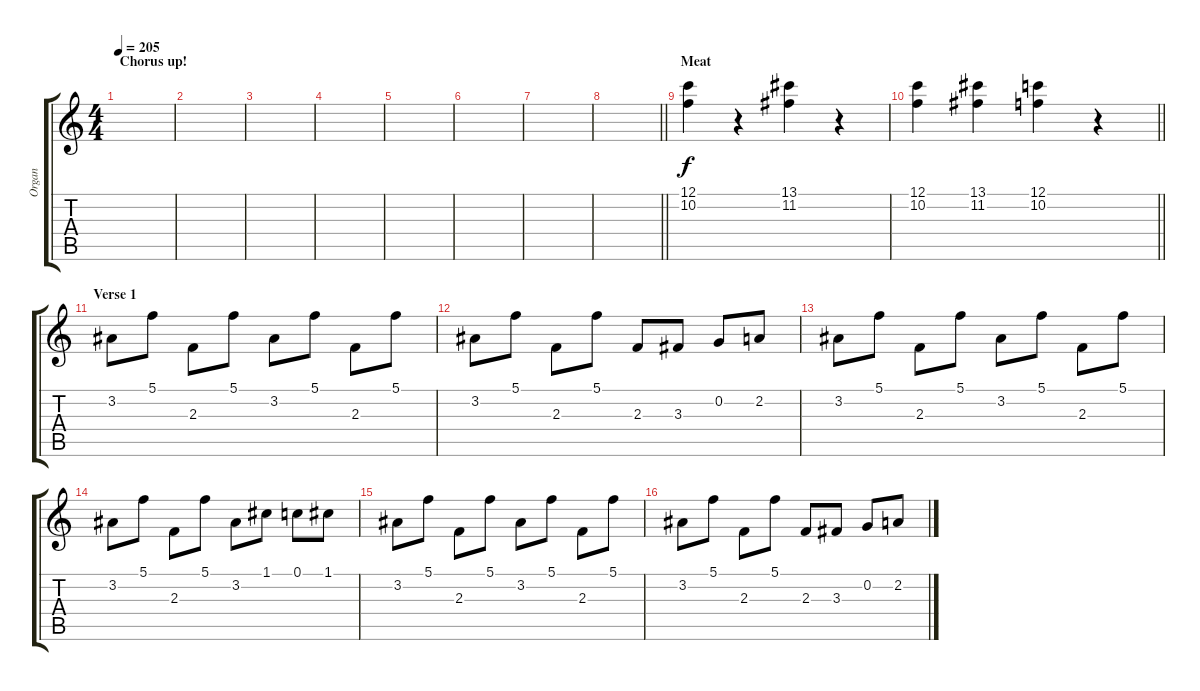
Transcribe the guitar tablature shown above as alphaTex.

\track ("Organ" "Organ") {instrument rockorgan}
\staff {score tabs}
\tuning (C5 G4 Eb4 Bb3 F3 C3) {hide}
\ts (4 4)
\section ("" "Chorus up!")
\tempo 205
\clef g2
\ks c
|
|
|
|
|
|
|
\barLineRight lightlight
|
\section ("" "Meat")
(12.1 10.2).4 r.4 (13.1 11.2).4 r.4 |
\barLineRight lightlight
(12.1 10.2).4 (13.1 11.2).4 (12.1 10.2).4 r.4 |
\section ("" "Verse 1")
3.2.8 5.1.8 2.3.8 5.1.8 3.2.8 5.1.8 2.3.8 5.1.8 |
3.2.8 5.1.8 2.3.8 5.1.8 2.3.8 3.3.8 0.2.8 2.2.8 |
3.2.8 5.1.8 2.3.8 5.1.8 3.2.8 5.1.8 2.3.8 5.1.8 |
3.2.8 5.1.8 2.3.8 5.1.8 3.2.8 1.1.8 0.1.8 1.1.8 |
3.2.8 5.1.8 2.3.8 5.1.8 3.2.8 5.1.8 2.3.8 5.1.8 |
3.2.8 5.1.8 2.3.8 5.1.8 2.3.8 3.3.8 0.2.8 2.2.8
